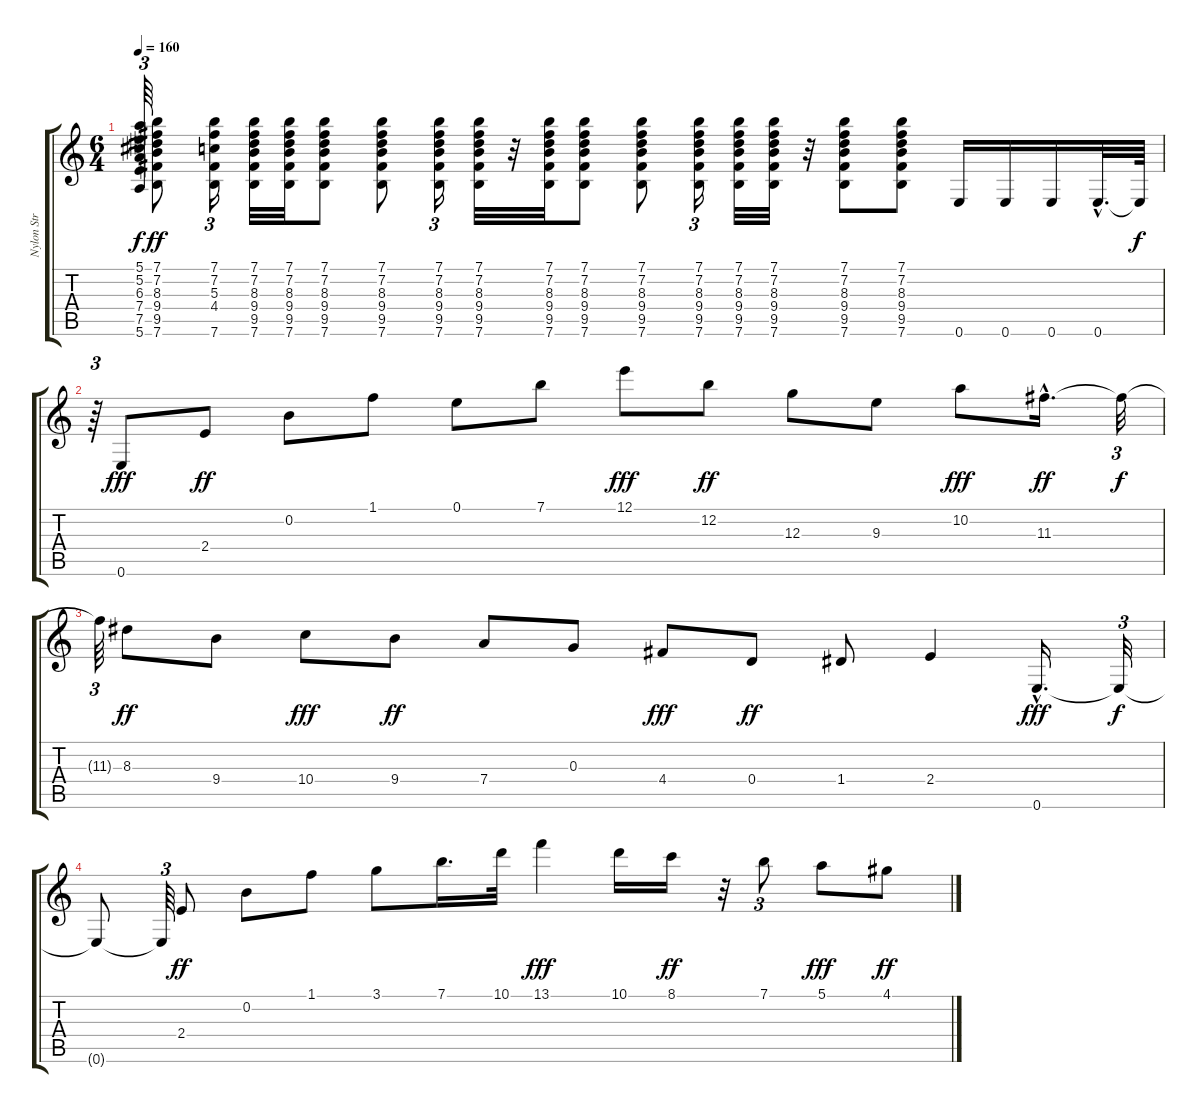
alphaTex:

\track ("Nylon Str Gtr (Paco DeLucia)" "Nylon Str ") {instrument acousticguitarnylon}
\staff {score tabs}
\tuning (E4 B3 G3 D3 A2 E2) {hide}
\ts (6 4)
\tempo 160
\clef g2
\ks c
(5.1{t} 5.2{t} 6.3{t} 7.4{t} 7.5{t} 5.6{t}).64{tu (3 2) dy f} (7.1 7.2 8.3 9.4 9.5 7.6).8{dy ff} (7.1 7.2 5.3 4.4 7.6).16{tu (3 2)} (7.1 7.2 8.3 9.4 9.5 7.6).32 (7.1 7.2 8.3 9.4 9.5 7.6).32 (7.1 7.2 8.3 9.4 9.5 7.6).8 (7.1 7.2 8.3 9.4 9.5 7.6).8 (7.1 7.2 8.3 9.4 9.5 7.6).16{tu (3 2)} (7.1 7.2 8.3 9.4 9.5 7.6).32 r.32 (7.1 7.2 8.3 9.4 9.5 7.6).32 (7.1 7.2 8.3 9.4 9.5 7.6).8 (7.1 7.2 8.3 9.4 9.5 7.6).8 (7.1 7.2 8.3 9.4 9.5 7.6).16{tu (3 2)} (7.1 7.2 8.3 9.4 9.5 7.6).32 (7.1 7.2 8.3 9.4 9.5 7.6).32 r.32 (7.1 7.2 8.3 9.4 9.5 7.6).8 (7.1 7.2 8.3 9.4 9.5 7.6).8 0.6.16{volume 16} 0.6.16 0.6.16 0.6{hac}.32{d} 0.6{t}.64{dy f} |
r.64{tu (3 2)} 0.6.8{dy fff} 2.4.8{dy ff} 0.2.8 1.1.8 0.1.8 7.1.8 12.1.8{dy fff} 12.2.8{dy ff} 12.3.8 9.3.8 10.2.8{dy fff} 11.3{hac}.16{d dy ff} 11.3{t}.32{tu (3 2) dy f} |
11.3{t}.64{tu (3 2)} 8.3.8{dy ff} 9.4.8 10.4.8{dy fff} 9.4.8{dy ff} 7.4.8 0.3.8 4.4.8{dy fff} 0.4.8{dy ff} 1.4.8 2.4.4 0.6{hac}.16{d dy fff} 0.6{t}.32{tu (3 2) dy f} |
0.6{t}.8 0.6{t}.64{tu (3 2)} 2.4.8{dy ff} 0.2.8 1.1.8 3.1.8 7.1.16{d} 10.1.32 13.1.4{dy fff} 10.1.16 8.1.16{dy ff} r.32 7.1.8{tu (3 2)} 5.1.8{dy fff} 4.1.8{dy ff}
